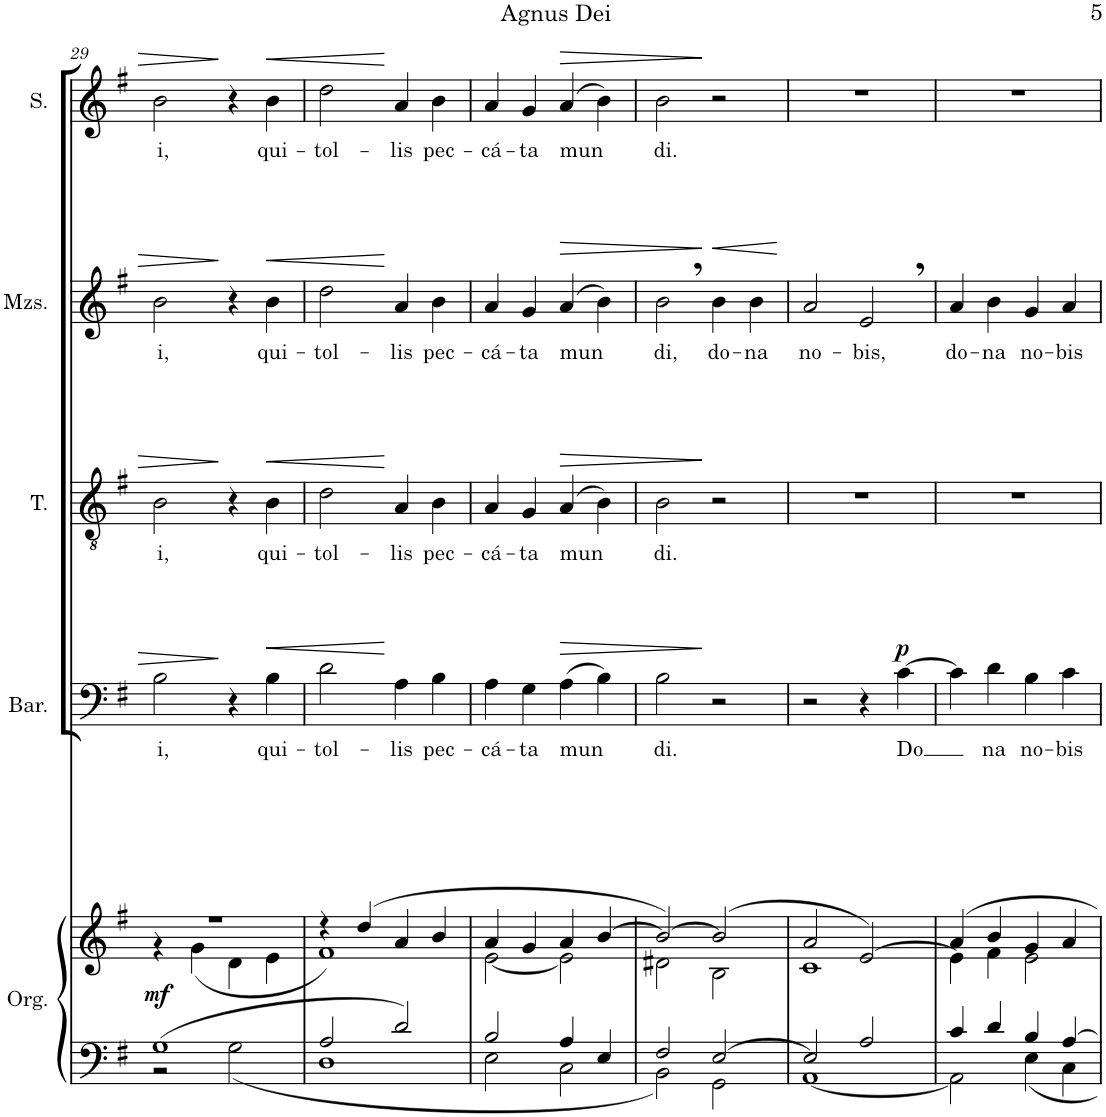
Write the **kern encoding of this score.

**kern	**kern	**dynam	**kern	**text	**dynam	**kern	**text	**dynam	**kern	**text	**dynam	**kern	**text	**dynam
*part5	*part5	*part5	*part4	*part4	*part4	*part3	*part3	*part3	*part2	*part2	*part2	*part1	*part1	*part1
*staff6	*staff5	*staff5/6	*staff4	*staff4	*staff4	*staff3	*staff3	*staff3	*staff2	*staff2	*staff2	*staff1	*staff1	*staff1
*I"Órgano	*	*	*I"Barítono	*	*	*I"Tenor	*	*	*I"Mezzosoprano	*	*	*I"Soprano	*	*
*	*	*	*I'Bar.	*	*	*I'T.	*	*	*I'Mzs.	*	*	*I'S.	*	*
!!LO:PB:g=z
*clefF4	*clefG2	*	*clefF4	*	*	*clefGv2	*	*	*clefG2	*	*	*clefG2	*	*
*k[f#]	*k[f#]	*	*k[f#]	*	*	*k[f#]	*	*	*k[f#]	*	*	*k[f#]	*	*
*M4/4	*M4/4	*	*M4/4	*	*	*M4/4	*	*	*M4/4	*	*	*M4/4	*	*
*met(c)	*met(c)	*	*met(c)	*	*	*met(c)	*	*	*met(c)	*	*	*met(c)	*	*
=29	=29	=29	=29	=29	=29	=29	=29	=29	=29	=29	=29	=29	=29	=29
*^	*^	*	*	*	*	*	*	*	*	*	*	*	*	*
!	!	!	!	!LO:DY:b	!	!LO:LY:b	!	!	!LO:LY:b	!	!	!LO:LY:b	!	!	!LO:LY:b	!
1G	2r	1r	4r	mf	2B\	i,	.	2B\	i,	.	2b\	i,	.	2b\	i,	.
.	.	.	(4g\	.	.	.	.	.	.	.	.	.	.	.	.	.
.	2G\	.	4d\	.	4r	.	.	4r	.	.	4r	.	.	4r	.	.
!	!	!	!	!	!	!LO:LY:b	!LO:HP:b	!	!LO:LY:b	!LO:HP:b	!	!LO:LY:b	!LO:HP:b	!	!LO:LY:b	!LO:HP:b
.	.	.	4e\	.	4B\	qui-	<	4B\	qui-	<	4b\	qui-	<	4b\	qui-	<
=30	=30	=30	=30	=30	=30	=30	=30	=30	=30	=30	=30	=30	=30	=30	=30	=30
!	!	!	!	!	!	!LO:LY:b	!	!	!LO:LY:b	!	!	!LO:LY:b	!	!	!LO:LY:b	!
2A/	1D	4r	1f#)	.	2d\	-tol-	.	2d\	-tol-	.	2dd\	-tol-	.	2dd\	-tol-	.
.	.	(4dd/	.	.	.	.	.	.	.	.	.	.	.	.	.	.
!	!	!	!	!	!	!LO:LY:b	!	!	!LO:LY:b	!	!	!LO:LY:b	!	!	!LO:LY:b	!
2d/	.	4a/	.	.	4A\	-lis	[	4A/	-lis	[	4a/	-lis	[	4a/	-lis	[
!	!	!	!	!	!	!LO:LY:b	!	!	!LO:LY:b	!	!	!LO:LY:b	!	!	!LO:LY:b	!
.	.	4b/	.	.	4B\	pec-	.	4B\	pec-	.	4b\	pec-	.	4b\	pec-	.
=31	=31	=31	=31	=31	=31	=31	=31	=31	=31	=31	=31	=31	=31	=31	=31	=31
!	!	!	!	!	!	!LO:LY:b	!	!	!LO:LY:b	!	!	!LO:LY:b	!	!	!LO:LY:b	!
2B/	2E\	4a/	[2e\	.	4A\	-cá-	.	4A/	-cá-	.	4a/	-cá-	.	4a/	-cá-	.
!	!	!	!	!	!	!LO:LY:b	!	!	!LO:LY:b	!	!	!LO:LY:b	!	!	!LO:LY:b	!
.	.	4g/	.	.	4G\	-ta	.	4G/	-ta	.	4g/	-ta	.	4g/	-ta	.
!	!	!	!	!	!	!LO:LY:b	!LO:HP:b	!	!LO:LY:b	!LO:HP:b	!	!LO:LY:b	!LO:HP:b	!	!LO:LY:b	!LO:HP:b
4A/	2C\	4a/	2e\]	.	(4A\	mun	>	(4A/	mun	>	(4a/	mun	>	(4a/	mun	>
4E/	.	[4b/	.	.	4B\)	.	.	4B\)	.	.	4b\)	.	.	4b\)	.	.
=32	=32	=32	=32	=32	=32	=32	=32	=32	=32	=32	=32	=32	=32	=32	=32	=32
!	!	!	!	!	!	!LO:LY:b	!	!	!LO:LY:b	!	!	!LO:LY:b	!	!	!LO:LY:b	!
2F#/	2BB\	2b/_)	2d#X\	.	2B\	di.	.	2B\	di.	.	2b,\	di,	.	2b\	di.	.
!	!	!	!	!	!	!	!	!	!	!	!	!LO:LY:b	!LO:HP:n=1:b	!	!	!
[2E/	2GG\	(2b/]	2B\	.	2r	.	]	2r	.	]	4b\	do-	] <	2r	.	]
!	!	!	!	!	!	!	!	!	!	!	!	!LO:LY:b	!	!	!	!
.	.	.	.	.	.	.	.	.	.	.	4b\	-na	.	.	.	.
*v	*v	*	*	*	*	*	*	*	*	*	*	*	*	*	*	*
*	*v	*v	*	*	*	*	*	*	*	*	*	*	*	*	*
.	.	.	.	.	.	.	.	.	.	.	[	.	.	.
=33	=33	=33	=33	=33	=33	=33	=33	=33	=33	=33	=33	=33	=33	=33
*^	*^	*	*	*	*	*	*	*	*	*	*	*	*	*
!	!	!	!	!	!	!	!	!	!	!	!	!LO:LY:b	!	!	!	!
2E/]	[1AA	2a/	1c	.	2r	.	.	1r	.	.	2a/	no-	.	1r	.	.
!	!	!	!	!	!	!	!	!	!	!	!	!LO:LY:b	!	!	!	!
2A/	.	[2e/)	.	.	4r	.	.	.	.	.	2e,/	-bis,	.	.	.	.
!	!	!	!	!	!	!LO:LY:b	!LO:DY:a	!	!	!	!	!	!	!	!	!
.	.	.	.	.	[4c\	Do	p	.	.	.	.	.	.	.	.	.
=34	=34	=34	=34	=34	=34	=34	=34	=34	=34	=34	=34	=34	=34	=34	=34	=34
!	!	!	!	!	!	!	!	!	!	!	!	!LO:LY:b	!	!	!	!
4c/	2AA\]	4a/	4e\]	.	4c\]	.	.	1r	.	.	4a/	do-	.	1r	.	.
!	!	!	!	!	!	!LO:LY:b	!	!	!	!	!	!LO:LY:b	!	!	!	!
4d/	.	4b/	4f#\	.	4d\	na	.	.	.	.	4b\	-na	.	.	.	.
!	!	!	!	!	!	!LO:LY:b	!	!	!	!	!	!LO:LY:b	!	!	!	!
4B/	4E\	4g/	2e\	.	4B\	no-	.	.	.	.	4g/	no-	.	.	.	.
!	!	!	!	!	!	!LO:LY:b	!	!	!	!	!	!LO:LY:b	!	!	!	!
[4A/	4C\	4a/	.	.	4c\	-bis	.	.	.	.	4a/	-bis	.	.	.	.
*v	*v	*	*	*	*	*	*	*	*	*	*	*	*	*	*	*
*	*v	*v	*	*	*	*	*	*	*	*	*	*	*	*	*
=	=	=	=	=	=	=	=	=	=	=	=	=	=	=
*-	*-	*-	*-	*-	*-	*-	*-	*-	*-	*-	*-	*-	*-	*-
